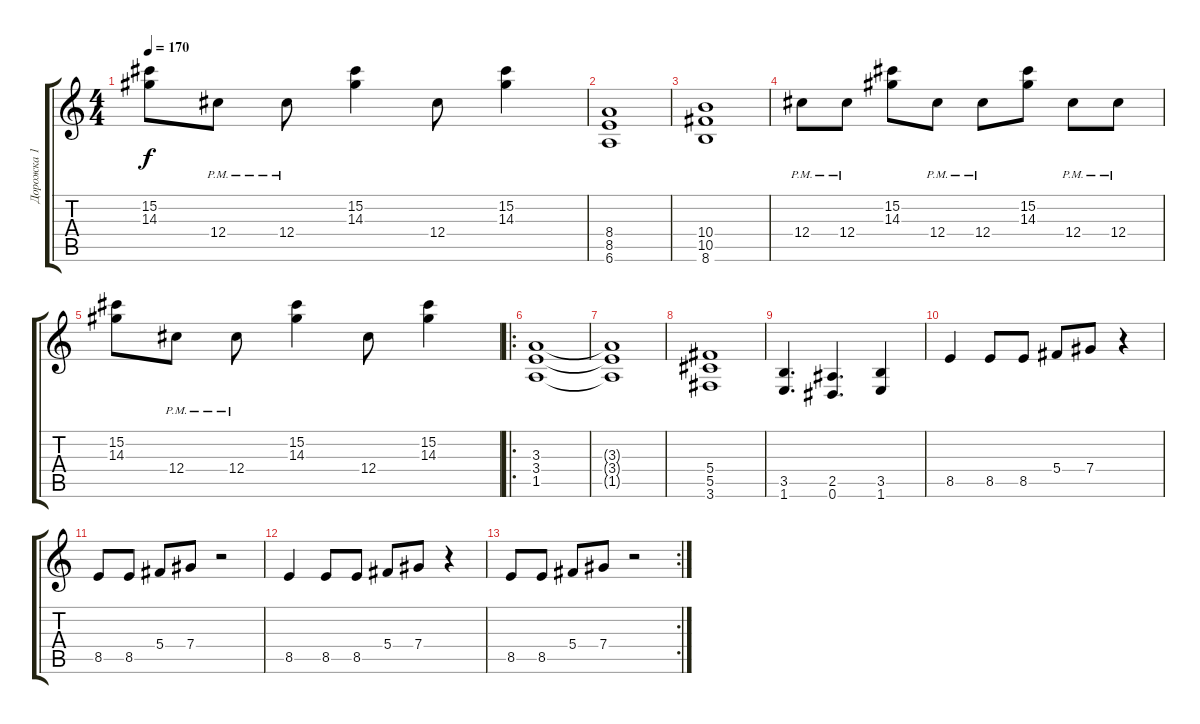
\track ("Дорожка 1" "Дорожка 1") {instrument distortionguitar}
\staff {score tabs}
\tuning (Eb4 Bb3 Gb3 Db3 Ab2 Eb2) {hide}
\ts (4 4)
\tempo 170
\clef g2
\ks c
(15.2 14.3).8{dy f} 12.4{pm}.8 12.4{pm}.8 (15.2 14.3).4 12.4.8 (15.2 14.3).4 |
(8.4 8.5 6.6).1 |
(10.4 10.5 8.6).1 |
12.4{pm}.8{instrument distortionguitar} 12.4{pm}.8 (15.2 14.3).8 12.4{pm}.8 12.4{pm}.8 (15.2 14.3).8 12.4{pm}.8 12.4{pm}.8 |
(15.2 14.3).8 12.4{pm}.8 12.4{pm}.8 (15.2 14.3).4 12.4.8 (15.2 14.3).4 |
\ro
(3.3 3.4 1.5).1 |
(3.3{t} 3.4{t} 1.5{t}).1 |
(5.4 5.5 3.6).1 |
(3.5 1.6).4{d} (2.5 0.6).4{d} (3.5 1.6).4 |
8.5.4 8.5.8 8.5.8 5.4.8 7.4.8 r.4 |
8.5.8 8.5.8 5.4.8 7.4.8 r.2 |
8.5.4 8.5.8 8.5.8 5.4.8 7.4.8 r.4 |
\rc 2
8.5.8 8.5.8 5.4.8 7.4.8 r.2
